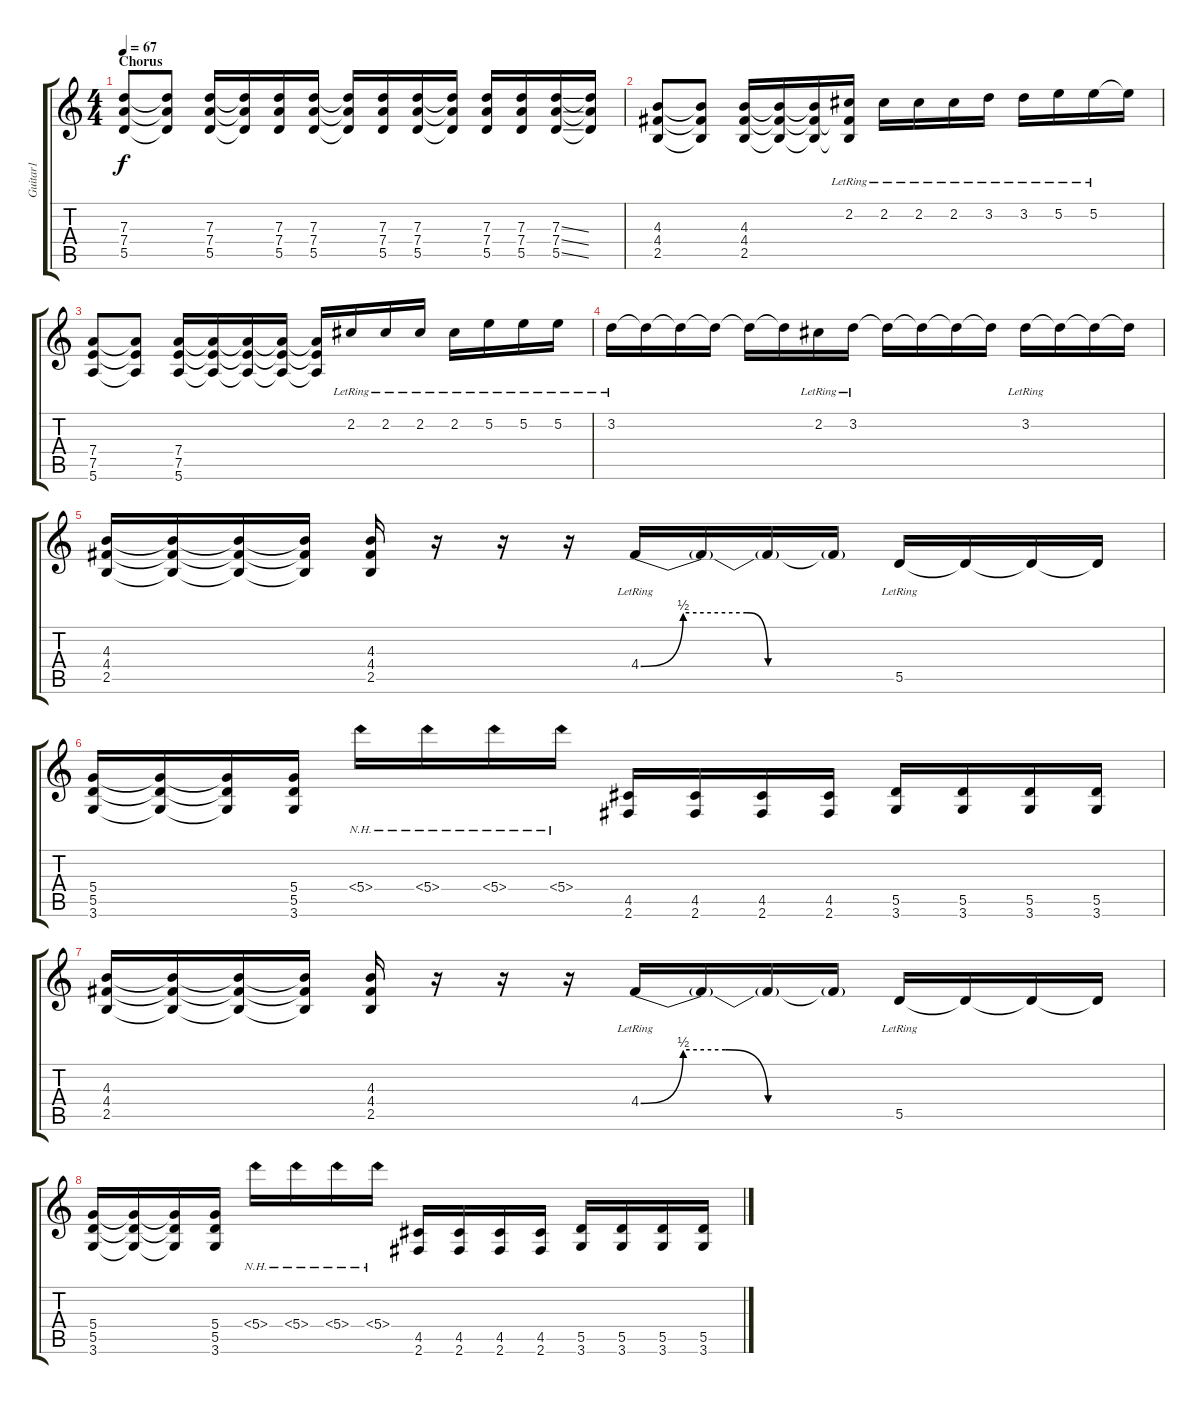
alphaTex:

\track ("Guitar1" "Guitar1") {instrument electricguitarjazz}
\staff {score tabs}
\tuning (E4 B3 G3 D3 A2 E2) {hide}
\ts (4 4)
\section ("" "Chorus")
\tempo 67
\clef g2
\ks c
(7.3 7.4 5.5).8{dy f} (7.3{t} 7.4{t} 5.5{t}).8 (7.3 7.4 5.5).16 (7.3{t} 7.4{t} 5.5{t}).16 (7.3 7.4 5.5).16 (7.3 7.4 5.5).16 (7.3{t} 7.4{t} 5.5{t}).16 (7.3 7.4 5.5).16 (7.3 7.4 5.5).16 (7.3{t} 7.4{t} 5.5{t}).16 (7.3 7.4 5.5).16 (7.3 7.4 5.5).16 (7.3{ss} 7.4{ss} 5.5{ss}).16 (7.3{t} 7.4{t} 5.5{t}).16 |
(4.3 4.4 2.5).8 (4.3{t} 4.4{t} 2.5{t}).8 (4.3 4.4 2.5).16 (4.3{t} 4.4{t} 2.5{t}).16 (4.3{t} 4.4{t} 2.5{t}).16 (2.2{lr} 4.4{t} 2.5{t}).16 2.2{lr}.16 2.2{lr}.16 2.2{lr}.16 3.2{lr}.16 3.2{lr}.16 5.2{lr}.16 5.2{lr}.16 5.2{t}.16 |
(7.4 7.5 5.6).8 (7.4{t} 7.5{t} 5.6{t}).8 (7.4 7.5 5.6).16 (7.4{t} 7.5{t} 5.6{t}).16 (7.4{t} 7.5{t} 5.6{t}).16 (7.4{t} 7.5{t} 5.6{t}).16 (7.4{t} 7.5{t} 5.6{t}).16 2.2{lr}.16 2.2{lr}.16 2.2{lr}.16 2.2{lr}.16 5.2{lr}.16 5.2{lr}.16 5.2{lr}.16 |
3.2{lr}.16 3.2{t}.16 3.2{t}.16 3.2{t}.16 3.2{t}.16 3.2{t}.16 2.2{lr}.16 3.2{lr}.16 3.2{t}.16 3.2{t}.16 3.2{t}.16 3.2{t}.16 3.2{lr}.16 3.2{t}.16 3.2{t}.16 3.2{t}.16 |
(4.3 4.4 2.5).16 (4.3{t} 4.4{t} 2.5{t}).16 (4.3{t} 4.4{t} 2.5{t}).16 (4.3{t} 4.4{t} 2.5{t}).16 (4.3 4.4 2.5).16 r.16 r.16 r.16 4.4{be (custom 0 0 10 2 25 2 30 0 60 0) lr}.16 4.4{t}.16 4.4{t}.16 4.4{t}.16 5.5{lr}.16 5.5{t}.16 5.5{t}.16 5.5{t}.16 |
(5.4 5.5 3.6).16 (5.4{t} 5.5{t} 3.6{t}).16 (5.4{t} 5.5{t} 3.6{t}).16 (5.4 5.5 3.6).16 5.4{nh}.16 5.4{nh}.16 5.4{nh}.16 5.4{nh}.16 (4.5 2.6).16 (4.5 2.6).16 (4.5 2.6).16 (4.5 2.6).16 (5.5 3.6).16 (5.5 3.6).16 (5.5 3.6).16 (5.5 3.6).16 |
(4.3 4.4 2.5).16 (4.3{t} 4.4{t} 2.5{t}).16 (4.3{t} 4.4{t} 2.5{t}).16 (4.3{t} 4.4{t} 2.5{t}).16 (4.3 4.4 2.5).16 r.16 r.16 r.16 4.4{be (custom 0 0 10 2 20 2 30 0 60 0) lr}.16 4.4{t}.16 4.4{t}.16 4.4{t}.16 5.5{lr}.16 5.5{t}.16 5.5{t}.16 5.5{t}.16 |
(5.4 5.5 3.6).16 (5.4{t} 5.5{t} 3.6{t}).16 (5.4{t} 5.5{t} 3.6{t}).16 (5.4 5.5 3.6).16 5.4{nh}.16 5.4{nh}.16 5.4{nh}.16 5.4{nh}.16 (4.5 2.6).16 (4.5 2.6).16 (4.5 2.6).16 (4.5 2.6).16 (5.5 3.6).16 (5.5 3.6).16 (5.5 3.6).16 (5.5 3.6).16
